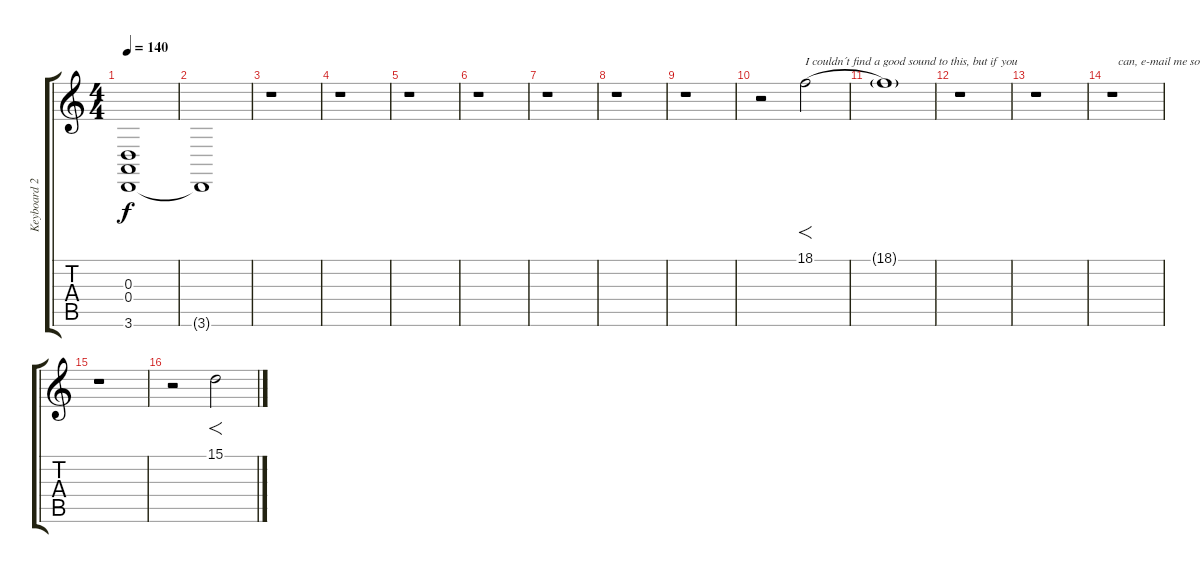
\track ("Keyboard 2" "Keyboard 2") {instrument synthstrings1}
\staff {score tabs}
\tuning (B3 Gb3 D3 A2 E2 B1) {hide}
\ts (4 4)
\tempo 140
\clef g2
\ks c
(0.3 0.4 3.6).1{dy f volume 4 instrument synthstrings1} |
3.6{t}.1 |
r.1{volume 0} |
r.1 |
r.1 |
r.1 |
r.1 |
r.1 |
r.1 |
r.2 18.1{be (hold 0 0 60 0)}.2{f txt "I couldn´t find a good sound to this, but if you" volume 3} |
18.1{be (hold 0 0 60 0) t}.1 |
r.1 |
r.1 |
r.1{txt "  can, e-mail me so I can make a correction."} |
r.1 |
r.2 15.1{be (hold 0 0 60 0)}.2{f volume 4}
